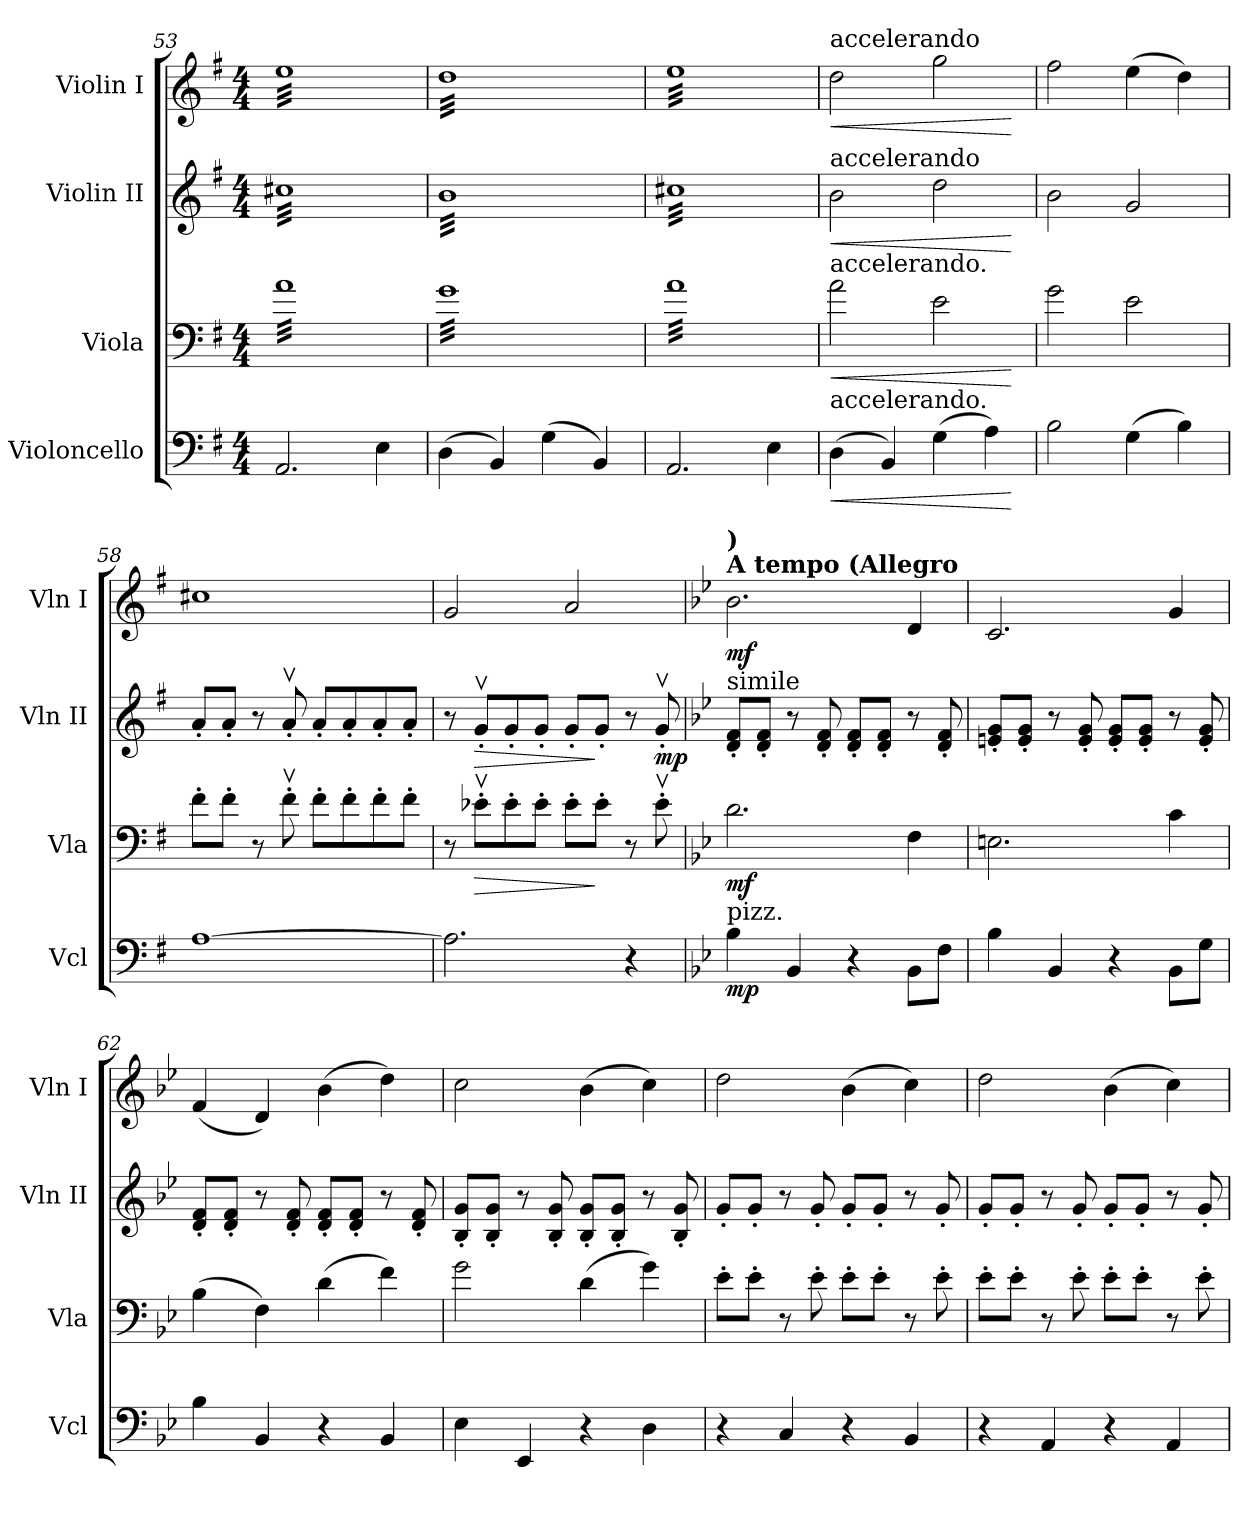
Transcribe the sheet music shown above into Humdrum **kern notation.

**kern	**dynam	**kern	**dynam	**kern	**dynam	**kern	**dynam
*part4	*part4	*part3	*part3	*part2	*part2	*part1	*part1
*staff4	*staff4	*staff3	*staff3	*staff2	*staff2	*staff1	*staff1
*I"Violoncello	*	*I"Viola	*	*I"Violin II	*	*I"Violin I	*
*I'Vcl	*	*I'Vla	*	*I'Vln II	*	*I'Vln I	*
*clefF4	*	*clefF4	*	*clefG2	*	*clefG2	*
*k[f#]	*	*k[f#]	*	*k[f#]	*	*k[f#]	*
*M4/4	*	*M4/4	*	*M4/4	*	*M4/4	*
=53	=53	=53	=53	=53	=53	=53	=53
*	*	*tremolo	*	*	*	*	*
*	*	*	*	*tremolo	*	*	*
*	*	*	*	*	*	*tremolo	*
2.AA/	.	32aLLL	.	32cc#XLLL	.	32eeLLL	.
.	.	32a	.	32cc#X	.	32ee	.
.	.	32a	.	32cc#X	.	32ee	.
.	.	32a	.	32cc#X	.	32ee	.
.	.	32a	.	32cc#X	.	32ee	.
.	.	32a	.	32cc#X	.	32ee	.
.	.	32a	.	32cc#X	.	32ee	.
.	.	32a	.	32cc#X	.	32ee	.
.	.	32a	.	32cc#X	.	32ee	.
.	.	32a	.	32cc#X	.	32ee	.
.	.	32a	.	32cc#X	.	32ee	.
.	.	32a	.	32cc#X	.	32ee	.
.	.	32a	.	32cc#X	.	32ee	.
.	.	32a	.	32cc#X	.	32ee	.
.	.	32a	.	32cc#X	.	32ee	.
.	.	32a	.	32cc#X	.	32ee	.
.	.	32a	.	32cc#X	.	32ee	.
.	.	32a	.	32cc#X	.	32ee	.
.	.	32a	.	32cc#X	.	32ee	.
.	.	32a	.	32cc#X	.	32ee	.
.	.	32a	.	32cc#X	.	32ee	.
.	.	32a	.	32cc#X	.	32ee	.
.	.	32a	.	32cc#X	.	32ee	.
.	.	32a	.	32cc#X	.	32ee	.
4E\	.	32a	.	32cc#X	.	32ee	.
.	.	32a	.	32cc#X	.	32ee	.
.	.	32a	.	32cc#X	.	32ee	.
.	.	32a	.	32cc#X	.	32ee	.
.	.	32a	.	32cc#X	.	32ee	.
.	.	32a	.	32cc#X	.	32ee	.
.	.	32a	.	32cc#X	.	32ee	.
.	.	32aJJJ	.	32cc#XJJJ	.	32eeJJJ	.
=54	=54	=54	=54	=54	=54	=54	=54
(4D\	.	32gLLL	.	32bLLL	.	32ddLLL	.
.	.	32g	.	32b	.	32dd	.
.	.	32g	.	32b	.	32dd	.
.	.	32g	.	32b	.	32dd	.
.	.	32g	.	32b	.	32dd	.
.	.	32g	.	32b	.	32dd	.
.	.	32g	.	32b	.	32dd	.
.	.	32g	.	32b	.	32dd	.
4BB/)	.	32g	.	32b	.	32dd	.
.	.	32g	.	32b	.	32dd	.
.	.	32g	.	32b	.	32dd	.
.	.	32g	.	32b	.	32dd	.
.	.	32g	.	32b	.	32dd	.
.	.	32g	.	32b	.	32dd	.
.	.	32g	.	32b	.	32dd	.
.	.	32g	.	32b	.	32dd	.
(4G\	.	32g	.	32b	.	32dd	.
.	.	32g	.	32b	.	32dd	.
.	.	32g	.	32b	.	32dd	.
.	.	32g	.	32b	.	32dd	.
.	.	32g	.	32b	.	32dd	.
.	.	32g	.	32b	.	32dd	.
.	.	32g	.	32b	.	32dd	.
.	.	32g	.	32b	.	32dd	.
4BB/)	.	32g	.	32b	.	32dd	.
.	.	32g	.	32b	.	32dd	.
.	.	32g	.	32b	.	32dd	.
.	.	32g	.	32b	.	32dd	.
.	.	32g	.	32b	.	32dd	.
.	.	32g	.	32b	.	32dd	.
.	.	32g	.	32b	.	32dd	.
.	.	32gJJJ	.	32bJJJ	.	32ddJJJ	.
=55	=55	=55	=55	=55	=55	=55	=55
2.AA/	.	32aLLL	.	32cc#XLLL	.	32eeLLL	.
.	.	32a	.	32cc#X	.	32ee	.
.	.	32a	.	32cc#X	.	32ee	.
.	.	32a	.	32cc#X	.	32ee	.
.	.	32a	.	32cc#X	.	32ee	.
.	.	32a	.	32cc#X	.	32ee	.
.	.	32a	.	32cc#X	.	32ee	.
.	.	32a	.	32cc#X	.	32ee	.
.	.	32a	.	32cc#X	.	32ee	.
.	.	32a	.	32cc#X	.	32ee	.
.	.	32a	.	32cc#X	.	32ee	.
.	.	32a	.	32cc#X	.	32ee	.
.	.	32a	.	32cc#X	.	32ee	.
.	.	32a	.	32cc#X	.	32ee	.
.	.	32a	.	32cc#X	.	32ee	.
.	.	32a	.	32cc#X	.	32ee	.
.	.	32a	.	32cc#X	.	32ee	.
.	.	32a	.	32cc#X	.	32ee	.
.	.	32a	.	32cc#X	.	32ee	.
.	.	32a	.	32cc#X	.	32ee	.
.	.	32a	.	32cc#X	.	32ee	.
.	.	32a	.	32cc#X	.	32ee	.
.	.	32a	.	32cc#X	.	32ee	.
.	.	32a	.	32cc#X	.	32ee	.
4E\	.	32a	.	32cc#X	.	32ee	.
.	.	32a	.	32cc#X	.	32ee	.
.	.	32a	.	32cc#X	.	32ee	.
.	.	32a	.	32cc#X	.	32ee	.
.	.	32a	.	32cc#X	.	32ee	.
.	.	32a	.	32cc#X	.	32ee	.
.	.	32a	.	32cc#X	.	32ee	.
.	.	32aJJJ	.	32cc#XJJJ	.	32eeJJJ	.
*	*	*	*	*	*	*Xtremolo	*
*	*	*	*	*Xtremolo	*	*	*
*	*	*Xtremolo	*	*	*	*	*
=56	=56	=56	=56	=56	=56	=56	=56
!	!	!	!	!	!	!LO:TX:a:t=accelerando	!
!	!	!	!	!LO:TX:a:t=accelerando	!	!	!
!	!	!LO:TX:a:t=accelerando.	!	!	!	!	!
!LO:TX:a:t=accelerando.	!	!	!	!	!	!	!
!	!LO:HP:b	!	!LO:HP:b	!	!LO:HP:b	!	!LO:HP:b
(4D\	<	2a\	<	2b\	<	2dd\	<
4BB/)	.	.	.	.	.	.	.
(4G\	.	2e\	.	2dd\	.	2gg\	.
4A\)	.	.	.	.	.	.	.
.	[	.	[	.	[	.	[
=57	=57	=57	=57	=57	=57	=57	=57
2B\	.	2g\	.	2b\	.	2ff#\	.
(4G\	.	2e\	.	2g/	.	(4ee\	.
4B\)	.	.	.	.	.	4dd\)	.
!!LO:LB:g=z
=58	=58	=58	=58	=58	=58	=58	=58
[1A	.	8f#'\L	.	8a'/L	.	1cc#X	.
.	.	8f#'\J	.	8a'/J	.	.	.
.	.	8r	.	8r	.	.	.
.	.	8f#v'\	.	8av'/	.	.	.
.	.	8f#'\L	.	8a'/L	.	.	.
.	.	8f#'\	.	8a'/	.	.	.
.	.	8f#'\	.	8a'/	.	.	.
.	.	8f#'\J	.	8a'/J	.	.	.
=59	=59	=59	=59	=59	=59	=59	=59
2.A\]	.	8r	.	8r	.	2g/	.
!	!	!	!LO:HP:b	!	!LO:HP:b	!	!
.	.	8e-Xv'\L	>	8gv'/L	>	.	.
.	.	8e-'\	.	8g'/	.	.	.
.	.	8e-'\J	.	8g'/J	.	.	.
.	.	8e-'\L	.	8g'/L	.	2a/	.
.	.	8e-'\J	]	8g'/J	]	.	.
4r	.	8r	.	8r	.	.	.
!	!	!	!	!	!LO:DY:b	!	!
.	.	8e-v'\	.	8gv'/	mp	.	.
=60	=60	=60	=60	=60	=60	=60	=60
*k[b-e-]	*	*k[b-e-]	*	*k[b-e-]	*	*k[b-e-]	*
*	*	*	*	*	*	*MM144	*
!	!	!	!	!	!	!LO:TX:a:B:t=A tempo (Allegro	!
!	!	!	!	!	!	!LO:TX:a:B:t=)	!
!	!	!	!	!LO:TX:a:t=simile	!	!	!
!LO:TX:a:t=pizz.	!	!	!	!	!	!	!
!	!LO:DY:b	!	!LO:DY:b	!	!	!	!LO:DY:b
4B-\	mp	2.d\	mf	8d/' 8f/'L	.	2.b-\	mf
.	.	.	.	8d/' 8f/'J	.	.	.
4BB-/	.	.	.	8r	.	.	.
.	.	.	.	8d/' 8f/'	.	.	.
4r	.	.	.	8d/' 8f/'L	.	.	.
.	.	.	.	8d/' 8f/'J	.	.	.
8BB-\L	.	4F\	.	8r	.	4d/	.
8F\J	.	.	.	8d/' 8f/'	.	.	.
=61	=61	=61	=61	=61	=61	=61	=61
4B-\	.	2.En\	.	8en/' 8g/'L	.	2.c/	.
.	.	.	.	8e/' 8g/'J	.	.	.
4BB-/	.	.	.	8r	.	.	.
.	.	.	.	8e/' 8g/'	.	.	.
4r	.	.	.	8e/' 8g/'L	.	.	.
.	.	.	.	8e/' 8g/'J	.	.	.
8BB-\L	.	4c\	.	8r	.	4g/	.
8G\J	.	.	.	8e/' 8g/'	.	.	.
!!LO:PB:g=z
=62	=62	=62	=62	=62	=62	=62	=62
4B-\	.	(4B-\	.	8d/' 8f/'L	.	(4f/	.
.	.	.	.	8d/' 8f/'J	.	.	.
4BB-/	.	4F\)	.	8r	.	4d/)	.
.	.	.	.	8d/' 8f/'	.	.	.
4r	.	(4d\	.	8d/' 8f/'L	.	(4b-\	.
.	.	.	.	8d/' 8f/'J	.	.	.
4BB-/	.	4f\)	.	8r	.	4dd\)	.
.	.	.	.	8d/' 8f/'	.	.	.
=63	=63	=63	=63	=63	=63	=63	=63
4E-\	.	2g\	.	8B-/' 8g/'L	.	2cc\	.
.	.	.	.	8B-/' 8g/'J	.	.	.
4EE-/	.	.	.	8r	.	.	.
.	.	.	.	8B-/' 8g/'	.	.	.
4r	.	(4d\	.	8B-/' 8g/'L	.	(4b-\	.
.	.	.	.	8B-/' 8g/'J	.	.	.
4D\	.	4g\)	.	8r	.	4cc\)	.
.	.	.	.	8B-/' 8g/'	.	.	.
=64	=64	=64	=64	=64	=64	=64	=64
4r	.	8e-'\L	.	8g'/L	.	2dd\	.
.	.	8e-'\J	.	8g'/J	.	.	.
4C/	.	8r	.	8r	.	.	.
.	.	8e-'\	.	8g'/	.	.	.
4r	.	8e-'\L	.	8g'/L	.	(4b-\	.
.	.	8e-'\J	.	8g'/J	.	.	.
4BB-/	.	8r	.	8r	.	4cc\)	.
.	.	8e-'\	.	8g'/	.	.	.
=65	=65	=65	=65	=65	=65	=65	=65
4r	.	8e-'\L	.	8g'/L	.	2dd\	.
.	.	8e-'\J	.	8g'/J	.	.	.
4AA/	.	8r	.	8r	.	.	.
.	.	8e-'\	.	8g'/	.	.	.
4r	.	8e-'\L	.	8g'/L	.	(4b-\	.
.	.	8e-'\J	.	8g'/J	.	.	.
4AA/	.	8r	.	8r	.	4cc\)	.
.	.	8e-'\	.	8g'/	.	.	.
=	=	=	=	=	=	=	=
*-	*-	*-	*-	*-	*-	*-	*-
